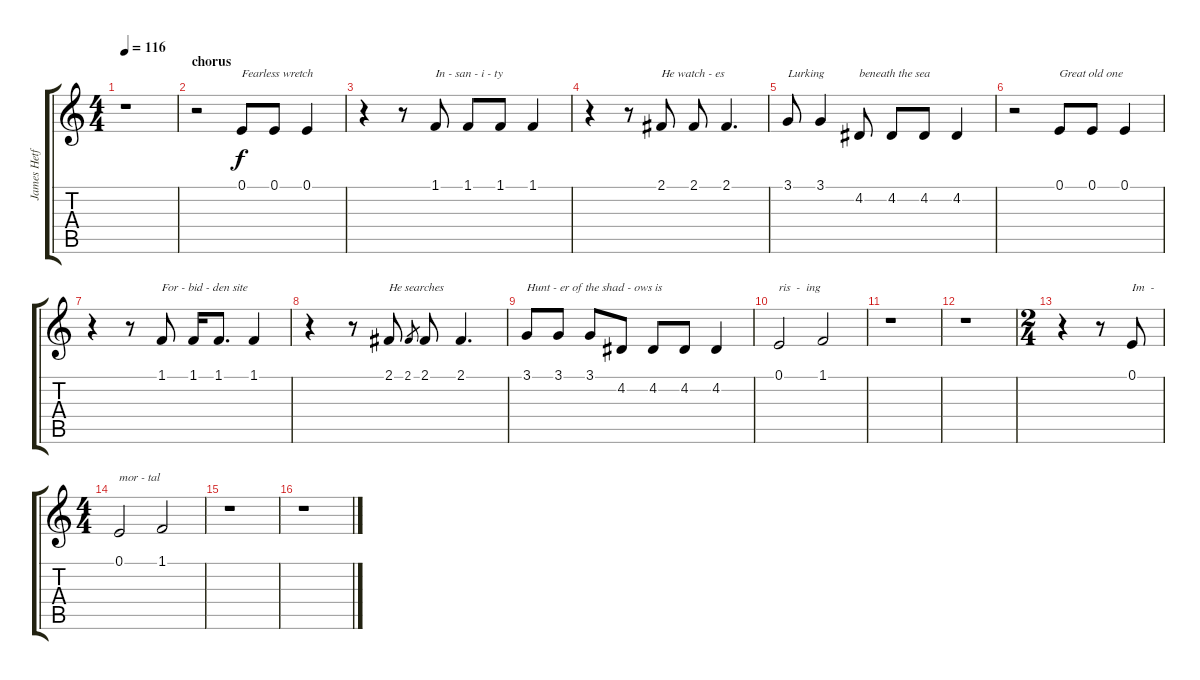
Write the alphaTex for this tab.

\track ("James Hetfeild (Vocals)" "James Hetf") {instrument sopranosax}
\staff {score tabs}
\tuning (E4 B3 G3 D3 A2 D2) {hide}
\ts (4 4)
\tempo 116
\clef g2
\ks c
r.1{dy f} |
\section ("" "chorus")
r.2 0.1.8{txt "Fearless wretch"} 0.1.8 0.1.4 |
r.4 r.8 1.1.8{txt "In - san - i - ty"} 1.1.8 1.1.8 1.1.4 |
r.4 r.8 2.1.8{txt "He watch - es"} 2.1.8 2.1.4{d} |
3.1.8{txt "Lurking"} 3.1.4 4.2.8{txt "beneath the sea"} 4.2.8 4.2.8 4.2.4 |
r.2 0.1.8{txt "Great old one"} 0.1.8 0.1.4 |
r.4 r.8 1.1.8{txt "For - bid - den site"} 1.1.16 1.1.8{d} 1.1.4 |
r.4 r.8 2.1.8{txt "He searches"} 2.1.8{gr} 2.1.8 2.1.4{d} |
3.1.8{txt "Hunt - er of the shad - ows is"} 3.1.8 3.1.8 4.2.8 4.2.8 4.2.8 4.2.4 |
0.1.2{txt "ris  -  ing"} 1.1.2 |
r.1 |
r.1 |
\ts (2 4)
r.4 r.8 0.1.8{txt "Im  -"} |
\ts (4 4)
0.1.2{txt "mor - tal"} 1.1.2 |
r.1 |
r.1
